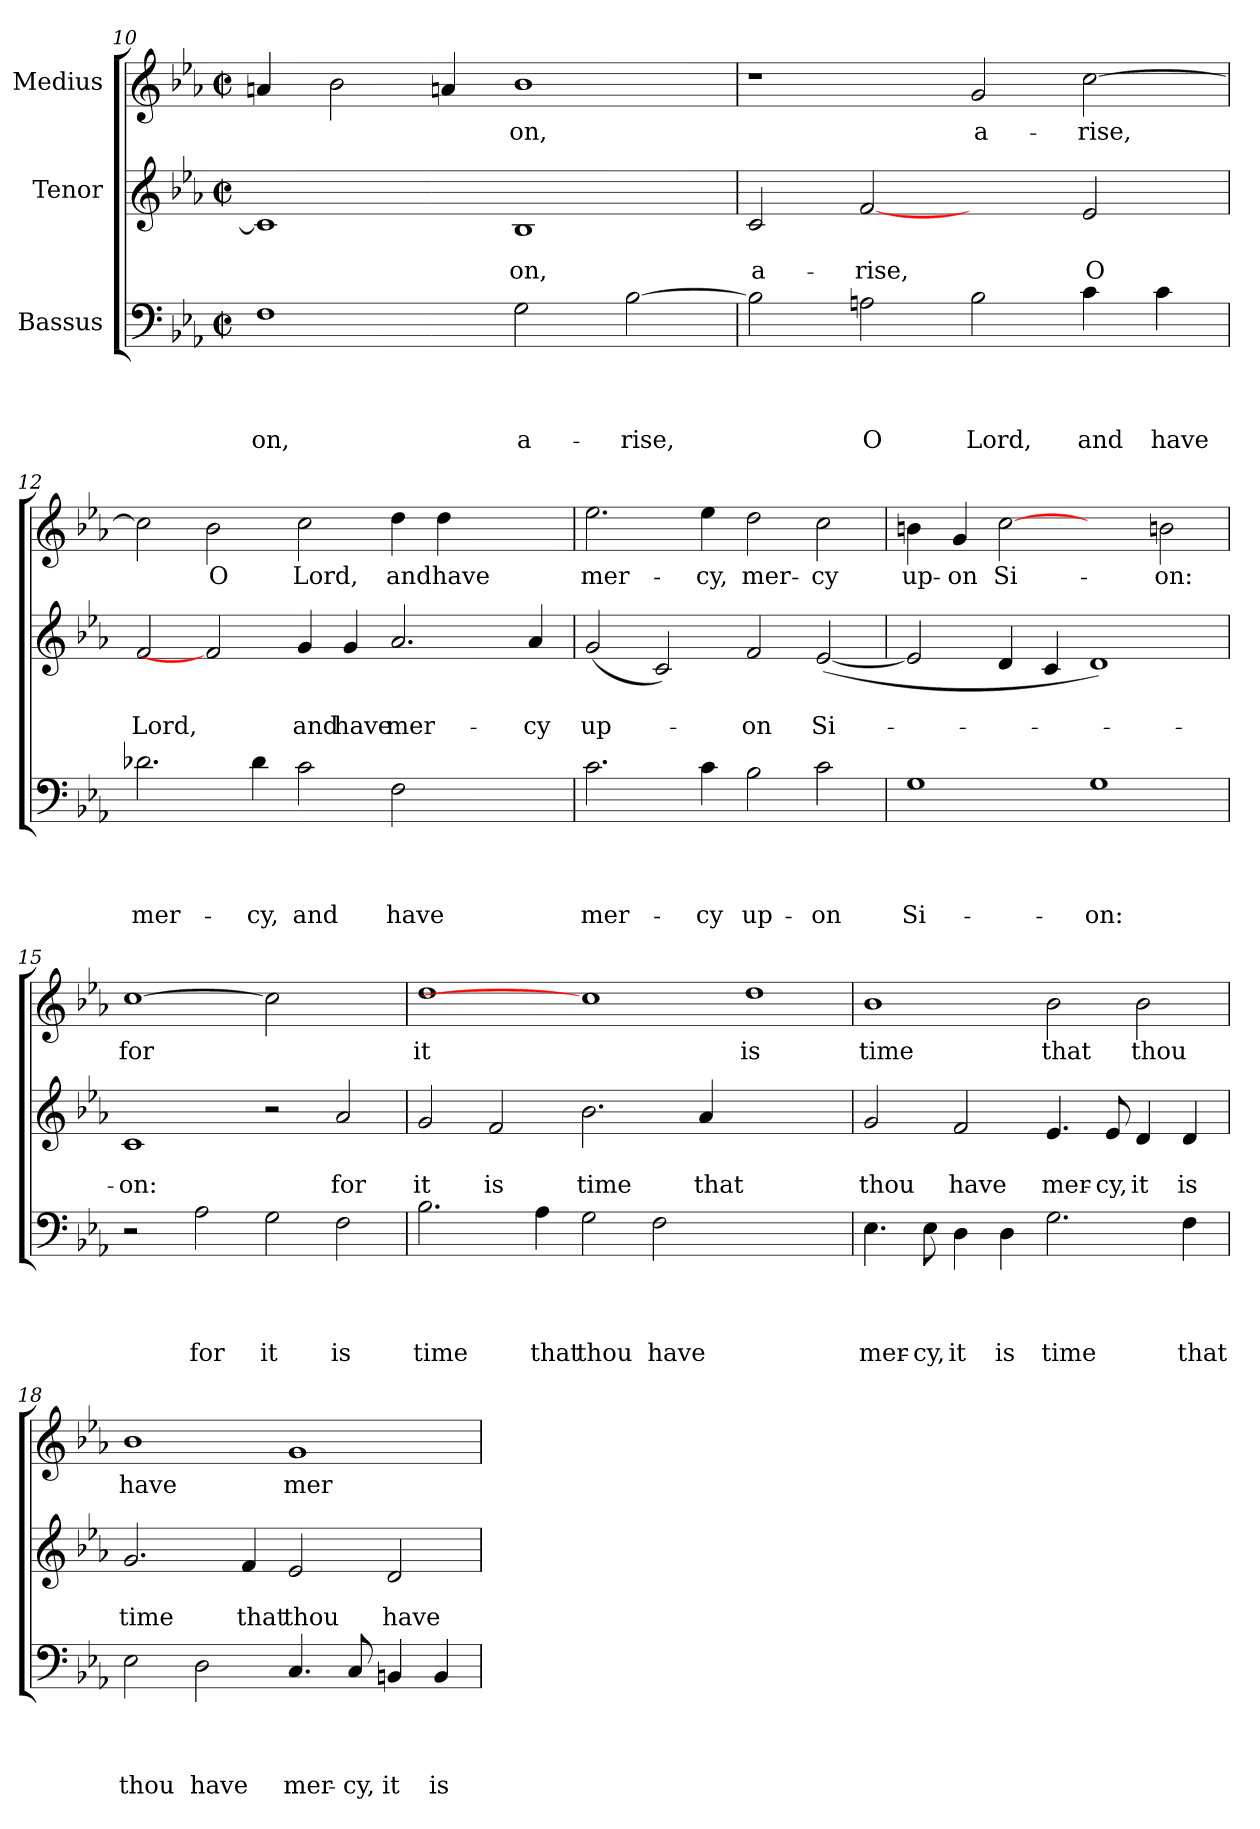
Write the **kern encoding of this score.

**kern	**text	**text	**text	**text	**kern	**text	**text	**kern	**text
*part3	*part3	*part3	*part3	*part3	*part2	*part2	*part2	*part1	*part1
*staff3	*staff3	*staff3	*staff3	*staff3	*staff2	*staff2	*staff2	*staff1	*staff1
*I"Bassus	*	*	*	*	*I"Tenor	*	*	*I"Medius	*
*clefF4	*	*	*	*	*clefG2	*	*	*clefG2	*
*k[b-e-a-]	*	*	*	*	*k[b-e-a-]	*	*	*k[b-e-a-]	*
*E-:	*	*	*	*	*E-:	*	*	*E-:	*
*M2/2	*	*	*	*	*M2/2	*	*	*M2/2	*
*met(c|)	*	*	*	*	*met(c|)	*	*	*met(c|)	*
=10	=10	=10	=10	=10	=10	=10	=10	=10	=10
!	!	!	!	!LO:LY:b	!	!	!	!	!
1F	.	.	.	-on,	1c]	.	.	4an/	.
.	.	.	.	.	.	.	.	2b-\	.
.	.	.	.	.	.	.	.	4an/	.
!	!	!	!	!LO:LY:b	!	!	!LO:LY:b	!	!LO:LY:b
2G\	.	.	.	a-	1B-	.	-on,	1b-	-on,
!	!	!	!	!LO:LY:b	!	!	!	!	!
[>2B-\	.	.	.	-rise,	.	.	.	.	.
=11	=11	=11	=11	=11	=11	=11	=11	=11	=11
!	!	!	!	!	!	!	!LO:LY:b	!	!
2B-\]	.	.	.	.	2c/	.	a-	1r	.
!	!	!	!	!LO:LY:b	!	!	!LO:LY:b	!	!
2An\	.	.	.	O	[2f	.	-rise,	.	.
!	!	!	!	!LO:LY:b	!	!	!	!	!LO:LY:b
2B-\	.	.	.	Lord,	2ryy	.	.	2g/	a-
!	!	!	!	!LO:LY:b	!	!	!LO:LY:b	!	!LO:LY:b
4c\	.	.	.	and	2e-/	.	O	[>2cc\	-rise,
!	!	!	!	!LO:LY:b	!	!	!	!	!
4c\	.	.	.	have	.	.	.	.	.
=12	=12	=12	=12	=12	=12	=12	=12	=12	=12
!	!	!	!	!LO:LY:b	!	!	!LO:LY:b	!	!
2.d-X\	.	.	.	mer-	2f/	.	Lord,	2cc\]	.
!	!	!	!	!	!	!	!	!	!LO:LY:b
.	.	.	.	.	2f]	.	.	2b-\	O
!	!	!	!	!LO:LY:b	!	!	!	!	!
4d-\	.	.	.	-cy,	.	.	.	.	.
!	!	!	!	!LO:LY:b	!	!	!LO:LY:b	!	!LO:LY:b
2c\	.	.	.	and	4g/	.	and	2cc\	Lord,
!	!	!	!	!	!	!	!LO:LY:b	!	!
.	.	.	.	.	4g/	.	have	.	.
!	!	!	!	!LO:LY:b	!	!	!LO:LY:b	!	!LO:LY:b
2F\	.	.	.	have	2.a-/	.	mer-	4dd\	and
!	!	!	!	!	!	!	!	!	!LO:LY:b
.	.	.	.	.	.	.	.	4dd\	have
2ryy	.	.	.	.	.	.	.	2ryy	.
!	!	!	!	!	!	!	!LO:LY:b	!	!
.	.	.	.	.	4a-/	.	-cy	.	.
!!LO:PB:g=z
=13	=13	=13	=13	=13	=13	=13	=13	=13	=13
!	!	!	!	!LO:LY:b	!	!	!LO:LY:b	!	!LO:LY:b
2.c\	.	.	.	mer-	(<2g/	.	up-	2.ee-\	mer-
.	.	.	.	.	2c/)	.	.	.	.
!	!	!	!	!LO:LY:b	!	!	!	!	!LO:LY:b
4c\	.	.	.	-cy	.	.	.	4ee-\	-cy,
!	!	!	!	!LO:LY:b	!	!	!LO:LY:b	!	!LO:LY:b
2B-\	.	.	.	up-	2f/	.	-on	2dd\	mer-
!	!	!	!	!LO:LY:b	!	!	!LO:LY:b	!	!LO:LY:b
2c\	.	.	.	-on	(<[<2e-/	.	Si-	2cc\	-cy
=14	=14	=14	=14	=14	=14	=14	=14	=14	=14
!	!	!	!	!LO:LY:b	!	!	!	!	!LO:LY:b
1G	.	.	.	Si-	2e-/]	.	.	4bn\	up-
!	!	!	!	!	!	!	!	!	!LO:LY:b:rj
.	.	.	.	.	.	.	.	4g/	-on
!	!	!	!	!	!	!	!	!	!LO:LY:b
.	.	.	.	.	4d/	.	.	[2cc	Si-
.	.	.	.	.	4c/	.	.	.	.
!	!	!	!	!LO:LY:b	!	!	!	!	!
1G	.	.	.	-on:	1d)	.	.	2ryy	.
!	!	!	!	!	!	!	!	!	!LO:LY:b
.	.	.	.	.	.	.	.	2bn\	-on:
=15	=15	=15	=15	=15	=15	=15	=15	=15	=15
!	!	!	!	!	!	!	!LO:LY:b	!	!LO:LY:b
2r	.	.	.	.	1c	.	-on:	[1cc	for
!	!	!	!	!LO:LY:b	!	!	!	!	!
2A-\	.	.	.	for	.	.	.	.	.
!	!	!	!	!LO:LY:b	!	!	!	!	!
2G\	.	.	.	it	2r	.	.	2cc]	.
!	!	!	!	!LO:LY:b	!	!	!LO:LY:b	!	!
2F\	.	.	.	is	2a-/	.	for	2ryy	.
=16	=16	=16	=16	=16	=16	=16	=16	=16	=16
!	!	!	!	!LO:LY:b	!	!	!LO:LY:b	!	!LO:LY:b
2.B-\	.	.	.	time	2g/	.	it	1dd	it
!	!	!	!	!	!	!	!LO:LY:b	!	!
.	.	.	.	.	2f/	.	is	.	.
!	!	!	!	!LO:LY:b	!	!	!	!	!
4A-\	.	.	.	that	.	.	.	.	.
!	!	!	!	!LO:LY:b	!	!	!LO:LY:b	!	!
2G\	.	.	.	thou	2.b-\	.	time	1cc]	.
!	!	!	!	!LO:LY:b	!	!	!	!	!
2F\	.	.	.	have	.	.	.	.	.
!	!	!	!	!	!	!	!LO:LY:b	!	!
.	.	.	.	.	4a-/	.	that	.	.
!	!	!	!	!	!	!	!	!	!LO:LY:b
1ryy	.	.	.	.	1ryy	.	.	1dd	is
!!LO:LB:g=z
=17	=17	=17	=17	=17	=17	=17	=17	=17	=17
!	!	!	!	!LO:LY:b	!	!	!LO:LY:b	!	!LO:LY:b
4.E-\	.	.	.	mer-	2g/	.	thou	1b-	time
!	!	!	!	!LO:LY:b	!	!	!	!	!
8E-\	.	.	.	-cy,	.	.	.	.	.
!	!	!	!	!LO:LY:b	!	!	!LO:LY:b	!	!
4D\	.	.	.	it	2f/	.	have	.	.
!	!	!	!	!LO:LY:b	!	!	!	!	!
4D\	.	.	.	is	.	.	.	.	.
!	!	!	!	!LO:LY:b	!	!	!LO:LY:b	!	!LO:LY:b
2.G\	.	.	.	time	4.e-/	.	mer-	2b-\	that
!	!	!	!	!	!	!	!LO:LY:b	!	!
.	.	.	.	.	8e-/	.	-cy,	.	.
!	!	!	!	!	!	!	!LO:LY:b	!	!LO:LY:b
.	.	.	.	.	4d/	.	it	2b-\	thou
!	!	!	!	!LO:LY:b	!	!	!LO:LY:b	!	!
4F\	.	.	.	that	4d/	.	is	.	.
=18	=18	=18	=18	=18	=18	=18	=18	=18	=18
!	!	!	!	!LO:LY:b	!	!	!LO:LY:b	!	!LO:LY:b
2E-\	.	.	.	thou	2.g/	.	time	1b-	have
!	!	!	!	!LO:LY:b	!	!	!	!	!
2D\	.	.	.	have	.	.	.	.	.
!	!	!	!	!	!	!	!LO:LY:b	!	!
.	.	.	.	.	4f/	.	that	.	.
!	!	!	!	!LO:LY:b	!	!	!LO:LY:b	!	!LO:LY:b
4.C/	.	.	.	mer-	2e-/	.	thou	1g	mer-
!	!	!	!	!LO:LY:b	!	!	!	!	!
8C/	.	.	.	-cy,	.	.	.	.	.
!	!	!	!	!LO:LY:b	!	!	!LO:LY:b	!	!
4BBn/	.	.	.	it	2d/	.	have	.	.
!	!	!	!	!LO:LY:b	!	!	!	!	!
4BB/	.	.	.	is	.	.	.	.	.
=	=	=	=	=	=	=	=	=	=
*-	*-	*-	*-	*-	*-	*-	*-	*-	*-
